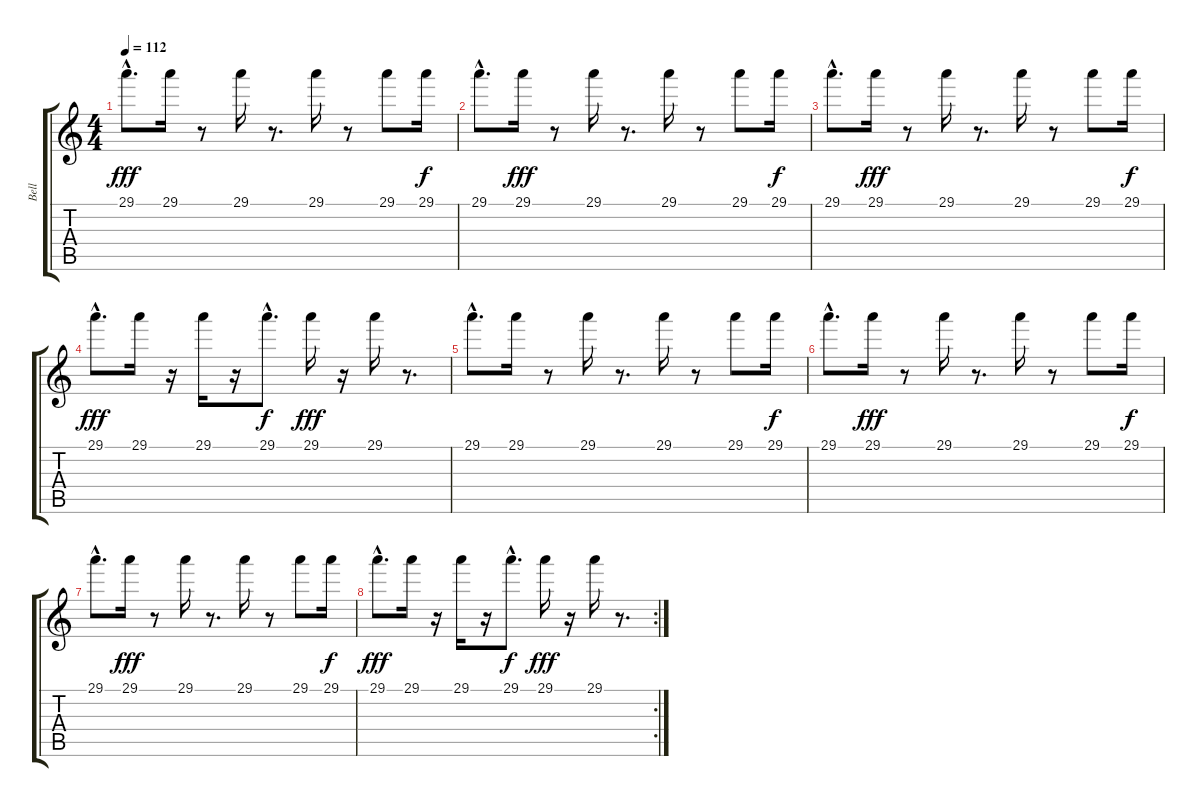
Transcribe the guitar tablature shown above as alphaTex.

\track ("Bell" "Bell") {instrument vibraphone}
\staff {score tabs}
\tuning (E4 B3 G3 D3 A2 E2) {hide}
\ts (4 4)
\tempo 112
\clef g2
\ks c
29.1{hac}.8{d dy fff} 29.1.16 r.8 29.1.16 r.8{d} 29.1.16 r.8 29.1.8 29.1.16{dy f} |
29.1{hac}.8{d} 29.1.16{dy fff} r.8 29.1.16 r.8{d} 29.1.16 r.8 29.1.8 29.1.16{dy f} |
29.1{hac}.8{d} 29.1.16{dy fff} r.8 29.1.16 r.8{d} 29.1.16 r.8 29.1.8 29.1.16{dy f} |
29.1{hac}.8{d dy fff} 29.1.16 r.16 29.1.16 r.16 29.1{hac}.8{d dy f} 29.1.16{dy fff} r.16 29.1.16 r.8{d} |
29.1{hac}.8{d} 29.1.16 r.8 29.1.16 r.8{d} 29.1.16 r.8 29.1.8 29.1.16{dy f} |
29.1{hac}.8{d} 29.1.16{dy fff} r.8 29.1.16 r.8{d} 29.1.16 r.8 29.1.8 29.1.16{dy f} |
29.1{hac}.8{d} 29.1.16{dy fff} r.8 29.1.16 r.8{d} 29.1.16 r.8 29.1.8 29.1.16{dy f} |
\rc 2
29.1{hac}.8{d dy fff} 29.1.16 r.16 29.1.16 r.16 29.1{hac}.8{d dy f} 29.1.16{dy fff} r.16 29.1.16 r.8{d}
